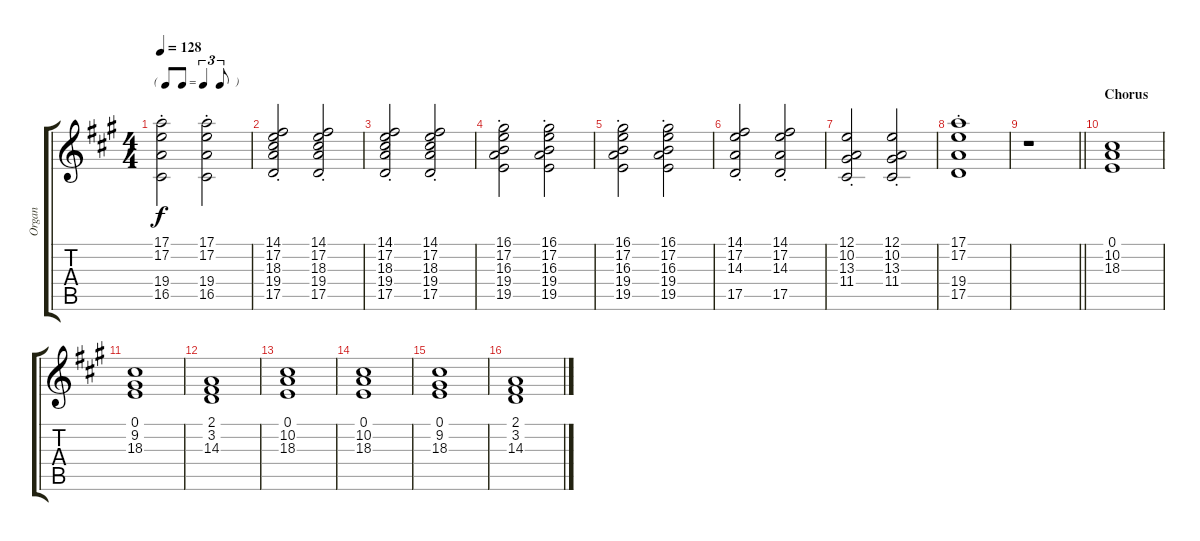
\track ("Organ" "Organ") {instrument drawbarorgan}
\staff {score tabs}
\tuning (E4 B3 G3 D3 A2 E2) {hide}
\ts (4 4)
\tf triplet8th
\tempo 128
\clef g2
\ks a
(17.1{st} 17.2{st} 19.4{st} 16.5{st}).2{dy f} (17.1{st} 17.2{st} 19.4{st} 16.5{st}).2 |
(14.1{st} 17.2{st} 18.3{st} 19.4{st} 17.5{st}).2 (14.1{st} 17.2{st} 18.3{st} 19.4{st} 17.5{st}).2 |
(14.1{st} 17.2{st} 18.3{st} 19.4{st} 17.5{st}).2 (14.1{st} 17.2{st} 18.3{st} 19.4{st} 17.5{st}).2 |
(16.1{st} 17.2{st} 16.3{st} 19.4{st} 19.5{st}).2 (16.1{st} 17.2{st} 16.3{st} 19.4{st} 19.5{st}).2 |
(16.1{st} 17.2{st} 16.3{st} 19.4{st} 19.5{st}).2 (16.1{st} 17.2{st} 16.3{st} 19.4{st} 19.5{st}).2 |
(14.1{st} 17.2{st} 14.3{st} 17.5{st}).2 (14.1{st} 17.2{st} 14.3{st} 17.5{st}).2 |
(12.1{st} 10.2{st} 13.3{st} 11.4{st}).2 (12.1{st} 10.2{st} 13.3{st} 11.4{st}).2 |
(17.1{st} 17.2{st} 19.4{st} 17.5{st}).1 |
\barLineRight lightlight
r.1 |
\section ("" "Chorus")
(0.1 10.2 18.3).1 |
(0.1 9.2 18.3).1 |
(2.1 3.2 14.3).1 |
(0.1 10.2 18.3).1 |
(0.1 10.2 18.3).1 |
(0.1 9.2 18.3).1 |
(2.1 3.2 14.3).1
